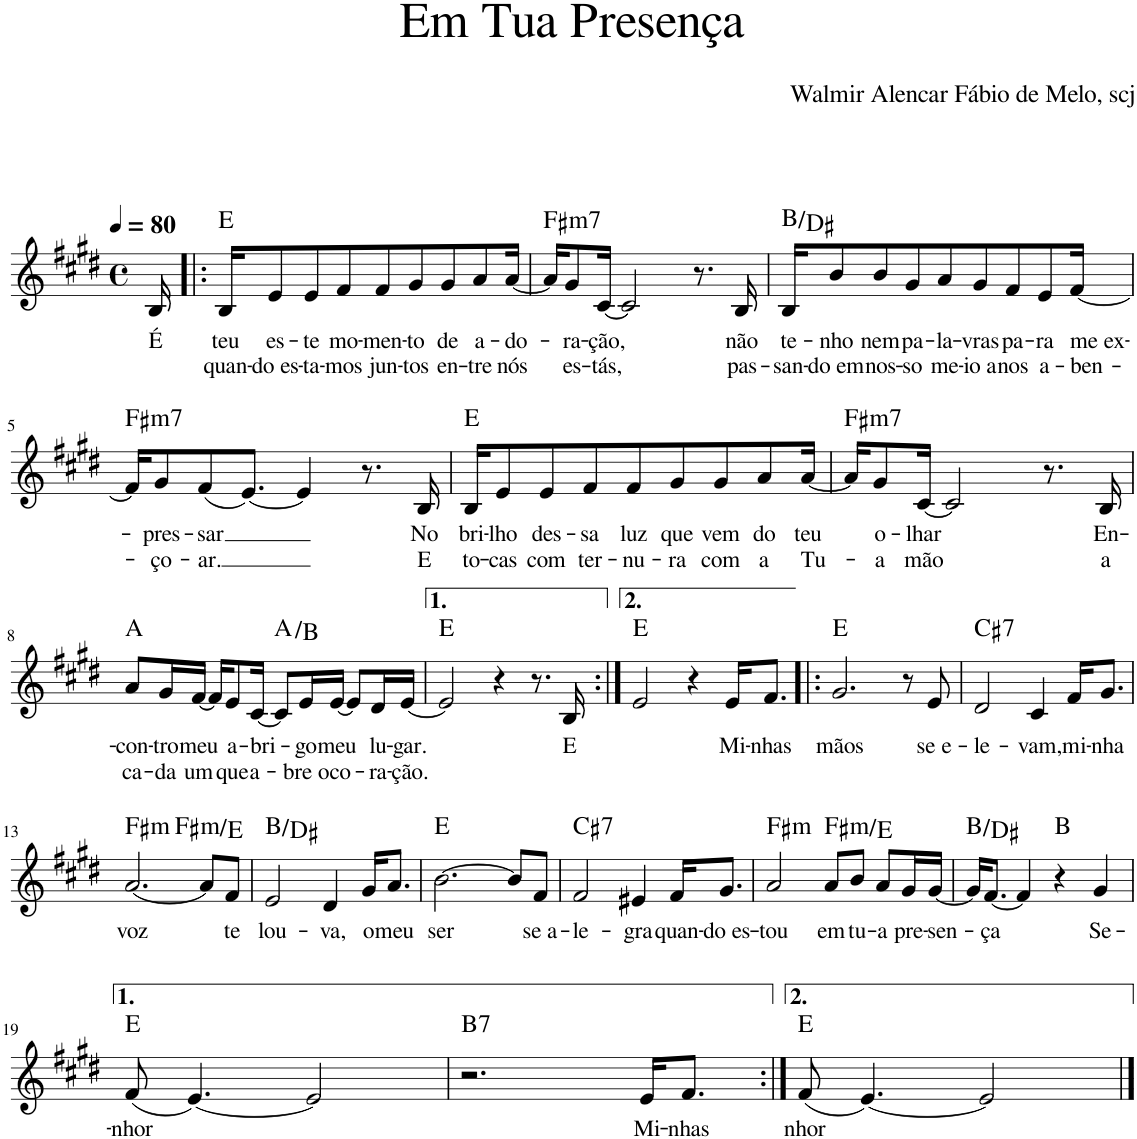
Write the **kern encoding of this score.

**kern	**text	**text	**harte
*part1	*part1	*part1	*part1
*staff1	*staff1	*staff1	*
*I"Voz	*	*	*
*I'Vo.	*	*	*
*clefG2	*	*	*
*k[f#c#g#d#]	*	*	*
*M4/4	*	*	*
*met(c)	*	*	*
*MM80	*	*	*
=1	=1	=1	=1
!	!LO:LY:b	!	!
16B/	É	.	.
=2!|:	=2!|:	=2!|:	=2!|:
!	!LO:LY:b	!LO:LY:b	!
16B/KL	teu	quan-	E:maj
!	!LO:LY:b	!LO:LY:b	!
8e/	es-	-do es-	.
!	!LO:LY:b	!LO:LY:b	!
8e/	-te	-ta-	.
!	!LO:LY:b	!LO:LY:b	!
8f#/	mo-	-mos	.
!	!LO:LY:b	!LO:LY:b	!
8f#/	-men-	jun-	.
!	!LO:LY:b	!LO:LY:b	!
8g#/	-to	-tos	.
!	!LO:LY:b	!LO:LY:b	!
8g#/	de	en-	.
!	!LO:LY:b	!LO:LY:b	!
8a/	a-	-tre	.
!	!LO:LY:b	!LO:LY:b	!
[16a/Jk	-do-	nós	.
=3	=3	=3	=3
!	!	!	!LO:H:kt=m7
16a/KL]	.	.	F#:min7
!	!LO:LY:b	!LO:LY:b	!
8g#/	-ra-	es-	.
!	!LO:LY:b	!LO:LY:b	!
[16c#/Jk	-ção,	-tás,	.
2c#/]	.	.	.
8.r	.	.	.
!	!LO:LY:b	!LO:LY:b	!
16B/	não	pas-	.
=4	=4	=4	=4
!	!LO:LY:b	!LO:LY:b	!
16B/KL	te-	-san-	B:maj/3
!	!LO:LY:b	!LO:LY:b	!
8b/	-nho	-do em	.
!	!LO:LY:b	!LO:LY:b	!
8b/	nem	nos-	.
!	!LO:LY:b	!LO:LY:b	!
8g#/	pa-	-so	.
!	!LO:LY:b	!LO:LY:b	!
8a/	-la-	me-	.
!	!LO:LY:b	!LO:LY:b	!
8g#/	-vras	-io a	.
!	!LO:LY:b	!LO:LY:b	!
8f#/	pa-	nos	.
!	!LO:LY:b	!LO:LY:b	!
8e/	-ra	a-	.
!	!LO:LY:b	!LO:LY:b	!
[16f#/Jk	me ex-	-ben-	.
!!LO:LB:g=z
=5	=5	=5	=5
!	!	!	!LO:H:kt=m7
16f#/KL]	.	.	F#:min7
!	!LO:LY:b	!LO:LY:b	!
8g#/	-pres-	-ço-	.
!	!LO:LY:b	!LO:LY:b	!
(8f#/	-sar	-ar.	.
[8.e/J)	.	.	.
4e/]	.	.	.
8.r	.	.	.
!	!LO:LY:b	!LO:LY:b	!
16B/	No	E	.
=6	=6	=6	=6
!	!LO:LY:b	!LO:LY:b	!
16B/KL	bri-	to-	E:maj
!	!LO:LY:b	!LO:LY:b	!
8e/	-lho	-cas	.
!	!LO:LY:b	!LO:LY:b	!
8e/	des-	com	.
!	!LO:LY:b	!LO:LY:b	!
8f#/	-sa	ter-	.
!	!LO:LY:b	!LO:LY:b	!
8f#/	luz	-nu-	.
!	!LO:LY:b	!LO:LY:b	!
8g#/	que	-ra	.
!	!LO:LY:b	!LO:LY:b	!
8g#/	vem	com	.
!	!LO:LY:b	!LO:LY:b	!
8a/	do	a	.
!	!LO:LY:b	!LO:LY:b	!
[16a/Jk	teu	Tu-	.
=7	=7	=7	=7
!	!	!	!LO:H:kt=m7
16a/KL]	.	.	F#:min7
!	!LO:LY:b	!LO:LY:b	!
8g#/	o-	-a	.
!	!LO:LY:b	!LO:LY:b	!
[16c#/Jk	-lhar	mão	.
2c#/]	.	.	.
8.r	.	.	.
!	!LO:LY:b	!LO:LY:b	!
16B/	En-	a	.
!!LO:LB:g=z
=8	=8	=8	=8
!	!LO:LY:b	!LO:LY:b	!
8a/L	-con-	ca-	A:maj
!	!LO:LY:b	!LO:LY:b	!
16g#/L	-tro	-da	.
!	!LO:LY:b	!LO:LY:b	!
[16f#/JJ	meu	um	.
16f#/KL]	.	.	.
!	!LO:LY:b	!LO:LY:b	!
8e/	a-	que	.
!	!LO:LY:b	!LO:LY:b	!
[16c#/Jk	-bri-	a-	.
8c#/L]	.	.	A:maj/2
!	!LO:LY:b	!LO:LY:b	!
16e/L	-go	-bre o	.
!	!LO:LY:b	!LO:LY:b	!
[16e/JJ	meu	co-	.
8e/L]	.	.	.
!	!LO:LY:b	!LO:LY:b	!
16d#/L	lu-	-ra-	.
!	!LO:LY:b	!LO:LY:b	!
[16e/JJ	-gar.	-ção.	.
=9	=9	=9	=9
2e/]	.	.	E:maj
4r	.	.	.
8.r	.	.	.
!	!LO:LY:b	!	!
16B/	E	.	.
=10:|!	=10:|!	=10:|!	=10:|!
2e/	.	.	E:maj
4r	.	.	.
!	!LO:LY:b	!	!
16e/KL	Mi-	.	.
!	!LO:LY:b	!	!
8.f#/J	-nhas	.	.
=11!|:	=11!|:	=11!|:	=11!|:
!	!LO:LY:b	!	!
2.g#/	mãos	.	E:maj
8r	.	.	.
!	!LO:LY:b	!	!
8e/	se e-	.	.
=12	=12	=12	=12
!	!LO:LY:b	!	!LO:H:kt=7
2d#/	-le-	.	C#:7
!	!LO:LY:b	!	!
4c#/	-vam,	.	.
!	!LO:LY:b	!	!
16f#/KL	mi-	.	.
!	!LO:LY:b	!	!
8.g#/J	-nha	.	.
!!LO:LB:g=z
=13	=13	=13	=13
!	!LO:LY:b	!	!LO:H:kt=m
*^	*	*	*
[2.a/	2ryy	voz	.	F#:min
!	!	!	!	!LO:H:kt=m
.	2ryy	.	.	F#:min/b7
8a/L]	.	.	.	.
!	!	!LO:LY:b	!	!
8f#/J	.	te	.	.
=14	=14	=14	=14	=14
!	!	!LO:LY:b	!	!
*v	*v	*	*	*
2e/	lou-	.	B:maj/3
!	!LO:LY:b	!	!
4d#/	-va,	.	.
!	!LO:LY:b	!	!
16g#/KL	o	.	.
!	!LO:LY:b	!	!
8.a/J	meu	.	.
=15	=15	=15	=15
!	!LO:LY:b	!	!
[2.b\	ser	.	E:maj
8b/L]	.	.	.
!	!LO:LY:b	!	!
8f#/J	se a-	.	.
=16	=16	=16	=16
!	!LO:LY:b	!	!LO:H:kt=7
2f#/	-le-	.	C#:7
!	!LO:LY:b	!	!
4e#X/	-gra	.	.
!	!LO:LY:b	!	!
16f#/KL	quan-	.	.
!	!LO:LY:b	!	!
8.g#/J	-do es-	.	.
=17	=17	=17	=17
!	!LO:LY:b	!	!LO:H:kt=m
2a/	-tou	.	F#:min
!	!LO:LY:b	!	!LO:H:kt=m
8a/L	em	.	F#:min/b7
!	!LO:LY:b	!	!
8b/J	tu-	.	.
!	!LO:LY:b	!	!
8a/L	-a	.	.
!	!LO:LY:b	!	!
16g#/L	pre-	.	.
!	!LO:LY:b	!	!
[16g#/JJ	-sen-	.	.
=18	=18	=18	=18
16g#/KL]	.	.	B:maj/3
!	!LO:LY:b	!	!
[8.f#/J	-ça	.	.
4f#/]	.	.	.
4r	.	.	B:maj
!	!LO:LY:b	!	!
4g#/	Se-	.	.
!!LO:LB:g=z
=19	=19	=19	=19
!	!LO:LY:b	!	!
(8f#/	-nhor	.	E:maj
[4.e/)	.	.	.
2e/]	.	.	.
=20	=20	=20	=20
!	!	!	!LO:H:kt=7
2.r	.	.	B:7
!	!LO:LY:b	!	!
16e/KL	Mi-	.	.
!	!LO:LY:b	!	!
8.f#/J	-nhas	.	.
=21:|!	=21:|!	=21:|!	=21:|!
!	!LO:LY:b	!	!
(8f#/	-nhor	.	E:maj
[4.e/)	.	.	.
2e/]	.	.	.
==	==	==	==
*-	*-	*-	*-
